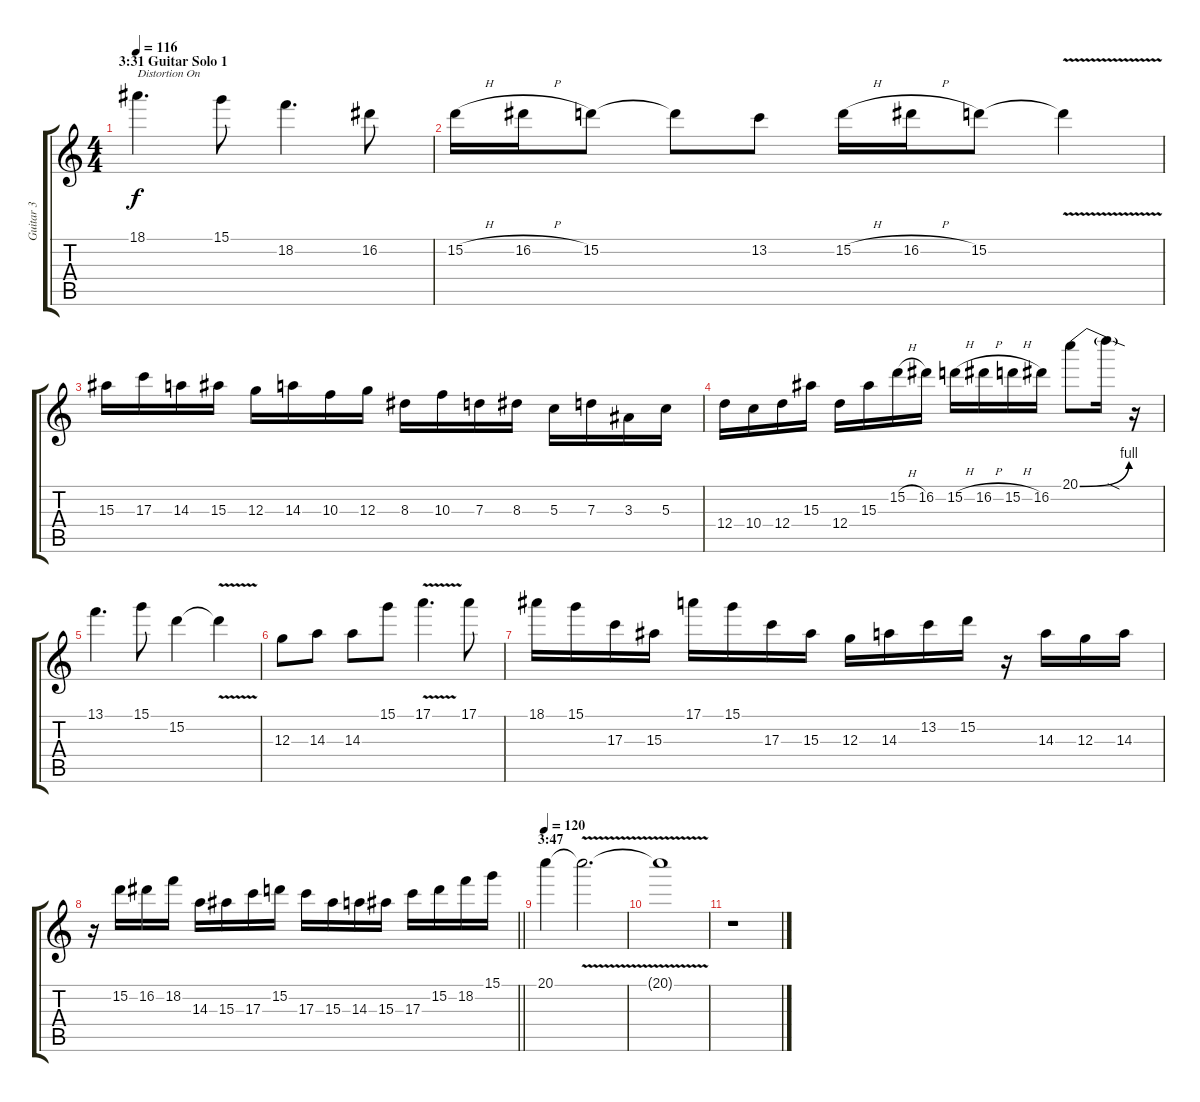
\track ("Guitar 3" "Guitar 3") {instrument electricguitarclean}
\staff {score tabs}
\tuning (E4 B3 G3 D3 A2 D2) {hide}
\ts (4 4)
\section ("" "3:31 Guitar Solo 1")
\tempo 116
\clef g2
\ks c
18.1.4{d txt "Distortion On" dy f volume 13 balance 8 instrument distortionguitar} 15.1.8 18.2.4{d} 16.2.8 |
15.2{h}.16 16.2{h}.16 15.2.8 15.2{t}.8 13.2.8 15.2{h}.16 16.2{h}.16 15.2.8 15.2{v t}.4 |
15.3.16 17.3.16 14.3.16 15.3.16 12.3.16 14.3.16 10.3.16 12.3.16 8.3.16 10.3.16 7.3.16 8.3.16 5.3.16 7.3.16 3.3.16 5.3.16 |
12.4.16 10.4.16 12.4.16 15.3.16 12.4.16 15.3.16 15.2{h}.16 16.2.16 15.2{h}.16 16.2{h}.16 15.2{h}.16 16.2.16 20.1{be (bend 0 0 60 4)}.8 20.1{sod t}.16 r.16 |
13.1.4{d} 15.1.8 15.2.4 15.2{v t}.4 |
12.3.8 14.3.8 14.3.8 15.1.8 17.1{v}.4{d} 17.1.8 |
18.1.16 15.1.16 17.3.16 15.3.16 17.1.16 15.1.16 17.3.16 15.3.16 12.3.16 14.3.16 13.2.16 15.2.16 r.16 14.3.16 12.3.16 14.3.16 |
\barLineRight lightlight
r.16 15.2.16 16.2.16 18.2.16 14.3.16 15.3.16 17.3.16 15.2.16 17.3.16 15.3.16 14.3.16 15.3.16 17.3.16 15.2.16 18.2.16 15.1.16 |
\section ("" "3:47")
\tempo 120
20.1.4{volume 0} 20.1{v t}.2{d} |
20.1{t}.1 |
r.1
